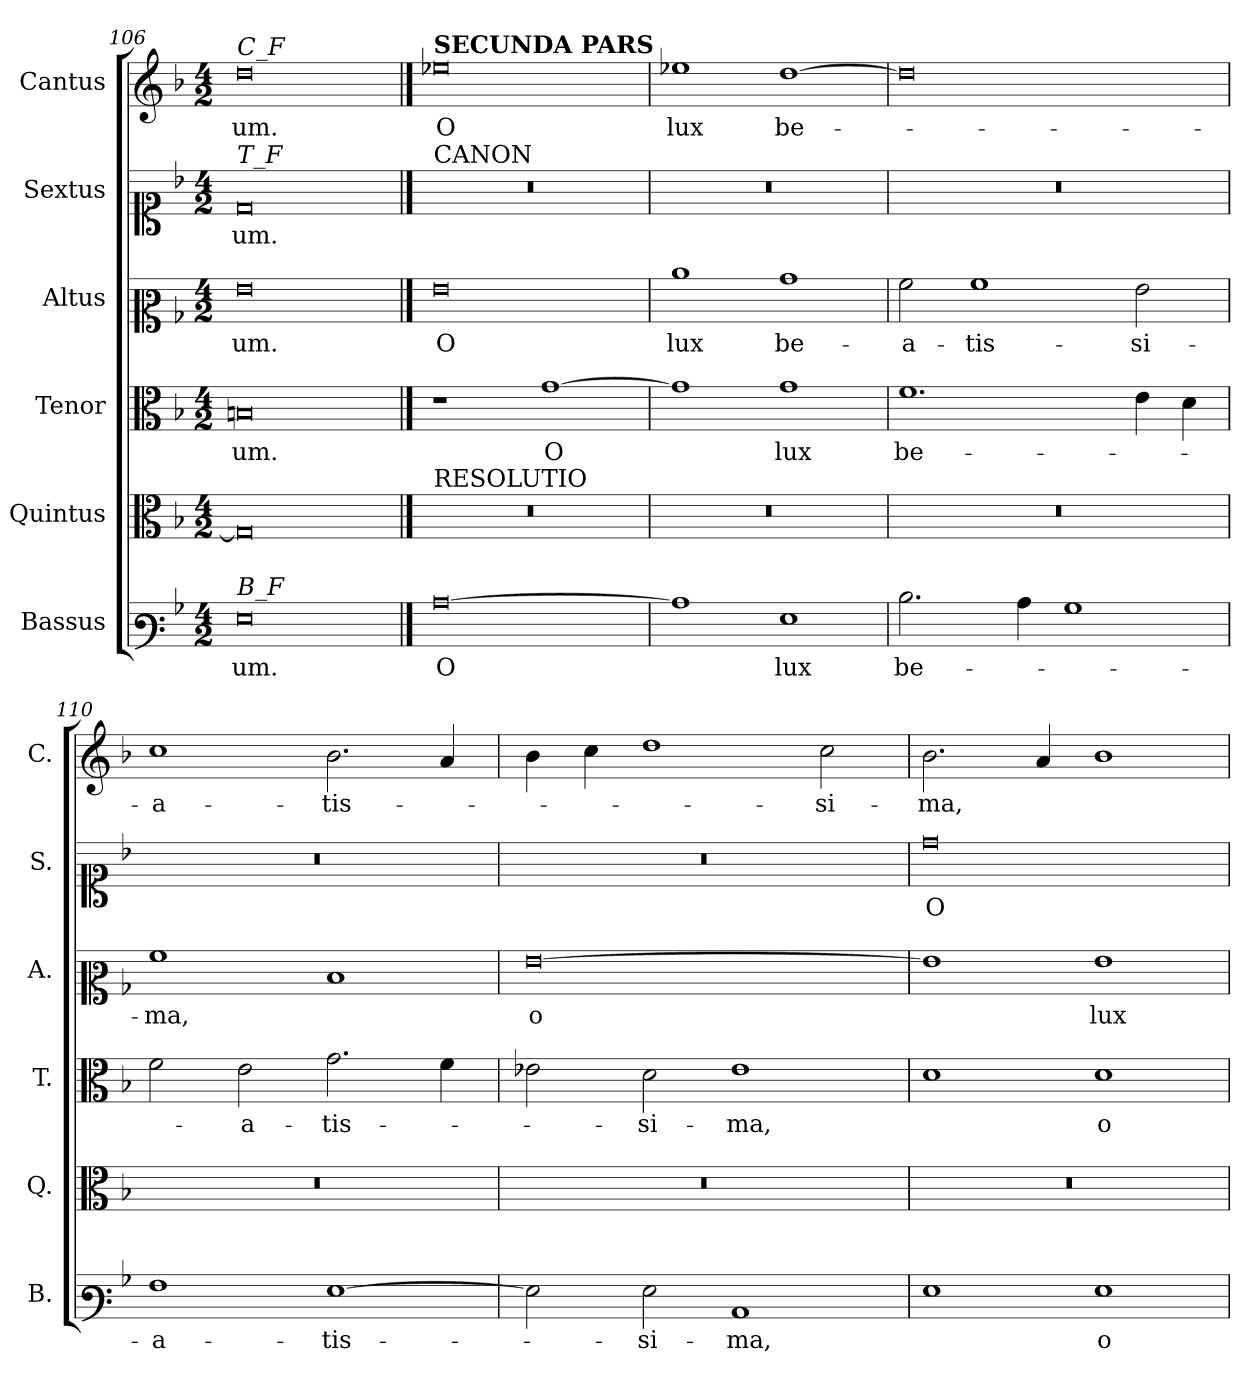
**kern	**text	**kern	**kern	**text	**kern	**text	**kern	**text	**kern	**text
*part6	*part6	*part5	*part4	*part4	*part3	*part3	*part2	*part2	*part1	*part1
*staff6	*staff6	*staff5	*staff4	*staff4	*staff3	*staff3	*staff2	*staff2	*staff1	*staff1
*I"Bassus	*	*I"Quintus	*I"Tenor	*	*I"Altus	*	*I"Sextus	*	*I"Cantus	*
*I'B.	*	*I'Q.	*I'T.	*	*I'A.	*	*I'S.	*	*I'C.	*
*clefF3	*	*clefC3	*clefC3	*	*clefC2	*	*clefC1	*	*clefG2	*
*k[b-]	*	*k[b-]	*k[b-]	*	*k[b-]	*	*k[b-]	*	*k[b-]	*
*M4/2	*	*M4/2	*M4/2	*	*M4/2	*	*M4/2	*	*M4/2	*
=106	=106	=106	=106	=106	=106	=106	=106	=106	=106	=106
!	!	!	!	!	!	!	!	!	!LO:TX:a:i:t=C_F	!
!	!	!	!	!	!	!	!LO:TX:a:i:t=T_F	!	!	!
!LO:TX:a:i:t=B_F	!	!	!	!	!	!	!	!	!	!
!	!LO:LY:b	!	!	!LO:LY:b	!	!LO:LY:b	!	!LO:LY:b	!	!LO:LY:b
0G	-um.	0G]	0Bn	-um.	0g	-um.	0d	-um.	0dd	-um.
==107	==107	==107	==107	==107	==107	==107	==107	==107	==107	==107
!	!	!	!	!	!	!	!	!	!LO:TX:a:B:t=SECUNDA PARS	!
!	!	!	!	!	!	!	!LO:TX:a:t=CANON	!	!	!
!	!	!LO:TX:a:t=RESOLUTIO	!	!	!	!	!	!	!	!
!	!LO:LY:b	!	!	!	!	!LO:LY:b	!	!	!	!LO:LY:b
[0c	O	0r	1r	.	0g	O	0r	.	0ee-X	O
!	!	!	!	!LO:LY:b	!	!	!	!	!	!
.	.	.	[1g	O	.	.	.	.	.	.
=108	=108	=108	=108	=108	=108	=108	=108	=108	=108	=108
!	!	!	!	!	!	!LO:LY:b	!	!	!	!LO:LY:b
1c]	.	0r	1g]	.	1cc	lux	0r	.	1ee-X	lux
!	!LO:LY:b	!	!	!LO:LY:b	!	!LO:LY:b	!	!	!	!LO:LY:b
1G	lux	.	1g	lux	1b-	be-	.	.	[1dd	be-
=109	=109	=109	=109	=109	=109	=109	=109	=109	=109	=109
!	!LO:LY:b	!	!	!LO:LY:b	!	!LO:LY:b	!	!	!	!
2.d\	be-	0r	1.f	be-	2a\	-a-	0r	.	0dd]	.
!	!	!	!	!	!	!LO:LY:b	!	!	!	!
.	.	.	.	.	1a	-tis-	.	.	.	.
4c\	.	.	.	.	.	.	.	.	.	.
1B-	.	.	.	.	.	.	.	.	.	.
!	!	!	!	!	!	!LO:LY:b	!	!	!	!
.	.	.	4e\	.	2g\	-si-	.	.	.	.
.	.	.	4d\	.	.	.	.	.	.	.
=110	=110	=110	=110	=110	=110	=110	=110	=110	=110	=110
!	!LO:LY:b	!	!	!	!	!LO:LY:b	!	!	!	!LO:LY:b
1A	-a-	0r	2f\	.	1a	-ma,	0r	.	1cc	-a-
!	!	!	!	!LO:LY:b	!	!	!	!	!	!
.	.	.	2e\	-a-	.	.	.	.	.	.
!	!LO:LY:b	!	!	!LO:LY:b	!	!	!	!	!	!LO:LY:b
[1G	-tis-	.	2.g\	-tis-	1d	.	.	.	2.b-\	-tis-
.	.	.	4f\	.	.	.	.	.	4a/	.
=111	=111	=111	=111	=111	=111	=111	=111	=111	=111	=111
!	!	!	!	!	!	!LO:LY:b	!	!	!	!
2G\]	.	0r	2e-X\	.	[0g	o	0r	.	4b-\	.
.	.	.	.	.	.	.	.	.	4cc\	.
!	!LO:LY:b	!	!	!LO:LY:b	!	!	!	!	!	!
2G\	-si-	.	2d\	-si-	.	.	.	.	1dd	.
!	!LO:LY:b	!	!	!LO:LY:b	!	!	!	!	!	!
1C	-ma,	.	1e-	-ma,	.	.	.	.	.	.
!	!	!	!	!	!	!	!	!	!	!LO:LY:b
.	.	.	.	.	.	.	.	.	2cc\	-si-
=112	=112	=112	=112	=112	=112	=112	=112	=112	=112	=112
!	!	!	!	!	!	!	!	!LO:LY:b	!	!LO:LY:b
1G	.	0r	1d	.	1g]	.	0dd	O	2.b-\	-ma,
.	.	.	.	.	.	.	.	.	4a/	.
!	!LO:LY:b	!	!	!LO:LY:b	!	!LO:LY:b	!	!	!	!
1G	o	.	1d	o	1g	lux	.	.	1b-	.
=	=	=	=	=	=	=	=	=	=	=
*-	*-	*-	*-	*-	*-	*-	*-	*-	*-	*-
